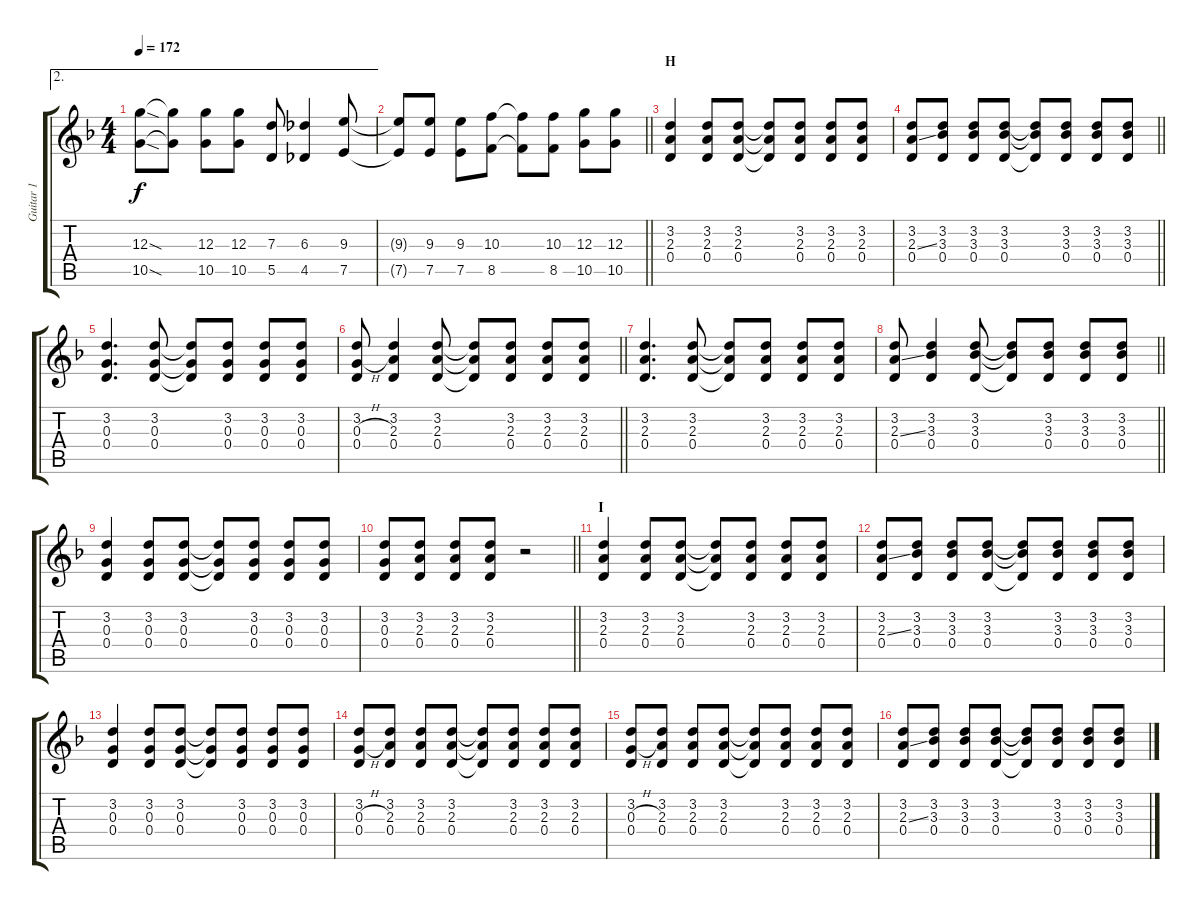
\track ("Guitar 1" "Guitar 1") {instrument overdrivenguitar}
\staff {score tabs}
\tuning (E4 B3 G3 D3 A2 E2) {hide}
\ae 2
\ts (4 4)
\tempo 172
\clef g2
\ks f
(12.3{sod} 10.5{sod}).8{dy f} (12.3{t} 10.5{t}).8 (12.3 10.5).8 (12.3 10.5).8 (7.3 5.5).8 (6.3 4.5).4 (9.3 7.5).8 |
\barLineRight lightlight
(9.3{t} 7.5{t}).8 (9.3 7.5).8 (9.3 7.5).8 (10.3 8.5).8 (10.3{t} 8.5{t}).8 (10.3 8.5).8 (12.3 10.5).8 (12.3 10.5).8 |
\section ("" "H")
(3.2 2.3 0.4).4 (3.2 2.3 0.4).8 (3.2 2.3 0.4).8 (3.2{t} 2.3{t} 0.4{t}).8 (3.2 2.3 0.4).8 (3.2 2.3 0.4).8 (3.2 2.3 0.4).8 |
\barLineRight lightlight
(3.2 2.3{ss} 0.4).8 (3.2 3.3 0.4).8 (3.2 3.3 0.4).8 (3.2 3.3 0.4).8 (3.2{t} 3.3{t} 0.4{t}).8 (3.2 3.3 0.4).8 (3.2 3.3 0.4).8 (3.2 3.3 0.4).8 |
(3.2 0.3 0.4).4{d} (3.2 0.3 0.4).8 (3.2{t} 0.3{t} 0.4{t}).8 (3.2 0.3 0.4).8 (3.2 0.3 0.4).8 (3.2 0.3 0.4).8 |
\barLineRight lightlight
(3.2 0.3{h} 0.4).8 (3.2 2.3 0.4).4 (3.2 2.3 0.4).8 (3.2{t} 2.3{t} 0.4{t}).8 (3.2 2.3 0.4).8 (3.2 2.3 0.4).8 (3.2 2.3 0.4).8 |
(3.2 2.3 0.4).4{d} (3.2 2.3 0.4).8 (3.2{t} 2.3{t} 0.4{t}).8 (3.2 2.3 0.4).8 (3.2 2.3 0.4).8 (3.2 2.3 0.4).8 |
\barLineRight lightlight
(3.2 2.3{ss} 0.4).8 (3.2 3.3 0.4).4 (3.2 3.3 0.4).8 (3.2{t} 3.3{t} 0.4{t}).8 (3.2 3.3 0.4).8 (3.2 3.3 0.4).8 (3.2 3.3 0.4).8 |
(3.2 0.3 0.4).4 (3.2 0.3 0.4).8 (3.2 0.3 0.4).8 (3.2{t} 0.3{t} 0.4{t}).8 (3.2 0.3 0.4).8 (3.2 0.3 0.4).8 (3.2 0.3 0.4).8 |
\barLineRight lightlight
(3.2 0.3 0.4).8 (3.2 2.3 0.4).8 (3.2 2.3 0.4).8 (3.2 2.3 0.4).8 r.2 |
\section ("" "I")
(3.2 2.3 0.4).4 (3.2 2.3 0.4).8 (3.2 2.3 0.4).8 (3.2{t} 2.3{t} 0.4{t}).8 (3.2 2.3 0.4).8 (3.2 2.3 0.4).8 (3.2 2.3 0.4).8 |
(3.2 2.3{ss} 0.4).8 (3.2 3.3 0.4).8 (3.2 3.3 0.4).8 (3.2 3.3 0.4).8 (3.2{t} 3.3{t} 0.4{t}).8 (3.2 3.3 0.4).8 (3.2 3.3 0.4).8 (3.2 3.3 0.4).8 |
(3.2 0.3 0.4).4 (3.2 0.3 0.4).8 (3.2 0.3 0.4).8 (3.2{t} 0.3{t} 0.4{t}).8 (3.2 0.3 0.4).8 (3.2 0.3 0.4).8 (3.2 0.3 0.4).8 |
(3.2 0.3{h} 0.4).8 (3.2 2.3 0.4).8 (3.2 2.3 0.4).8 (3.2 2.3 0.4).8 (3.2{t} 2.3{t} 0.4{t}).8 (3.2 2.3 0.4).8 (3.2 2.3 0.4).8 (3.2 2.3 0.4).8 |
(3.2 0.3{h} 0.4).8 (3.2 2.3 0.4).8 (3.2 2.3 0.4).8 (3.2 2.3 0.4).8 (3.2{t} 2.3{t} 0.4{t}).8 (3.2 2.3 0.4).8 (3.2 2.3 0.4).8 (3.2 2.3 0.4).8 |
(3.2 2.3{ss} 0.4).8 (3.2 3.3 0.4).8 (3.2 3.3 0.4).8 (3.2 3.3 0.4).8 (3.2{t} 3.3{t} 0.4{t}).8 (3.2 3.3 0.4).8 (3.2 3.3 0.4).8 (3.2 3.3 0.4).8
